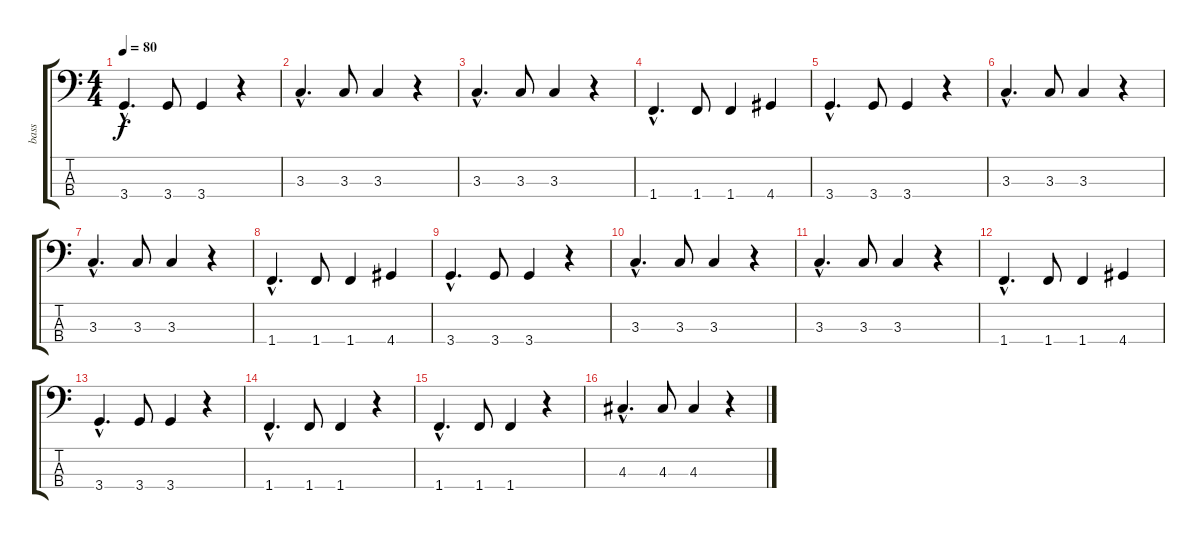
\track ("bass" "bass") {instrument acousticbass}
\staff {score tabs}
\tuning (G2 D2 A1 E1) {hide}
\ts (4 4)
\tempo 80
\clef f4
\ks c
3.4{hac}.4{d dy f} 3.4.8 3.4.4 r.4 |
3.3{hac}.4{d} 3.3.8 3.3.4 r.4 |
3.3{hac}.4{d} 3.3.8 3.3.4 r.4 |
1.4{hac}.4{d} 1.4.8 1.4.4 4.4.4 |
3.4{hac}.4{d} 3.4.8 3.4.4 r.4 |
3.3{hac}.4{d} 3.3.8 3.3.4 r.4 |
3.3{hac}.4{d} 3.3.8 3.3.4 r.4 |
1.4{hac}.4{d} 1.4.8 1.4.4 4.4.4 |
3.4{hac}.4{d} 3.4.8 3.4.4 r.4 |
3.3{hac}.4{d} 3.3.8 3.3.4 r.4 |
3.3{hac}.4{d} 3.3.8 3.3.4 r.4 |
1.4{hac}.4{d} 1.4.8 1.4.4 4.4.4 |
3.4{hac}.4{d} 3.4.8 3.4.4 r.4 |
1.4{hac}.4{d} 1.4.8 1.4.4 r.4 |
1.4{hac}.4{d} 1.4.8 1.4.4 r.4 |
4.3{hac}.4{d} 4.3.8 4.3.4 r.4
